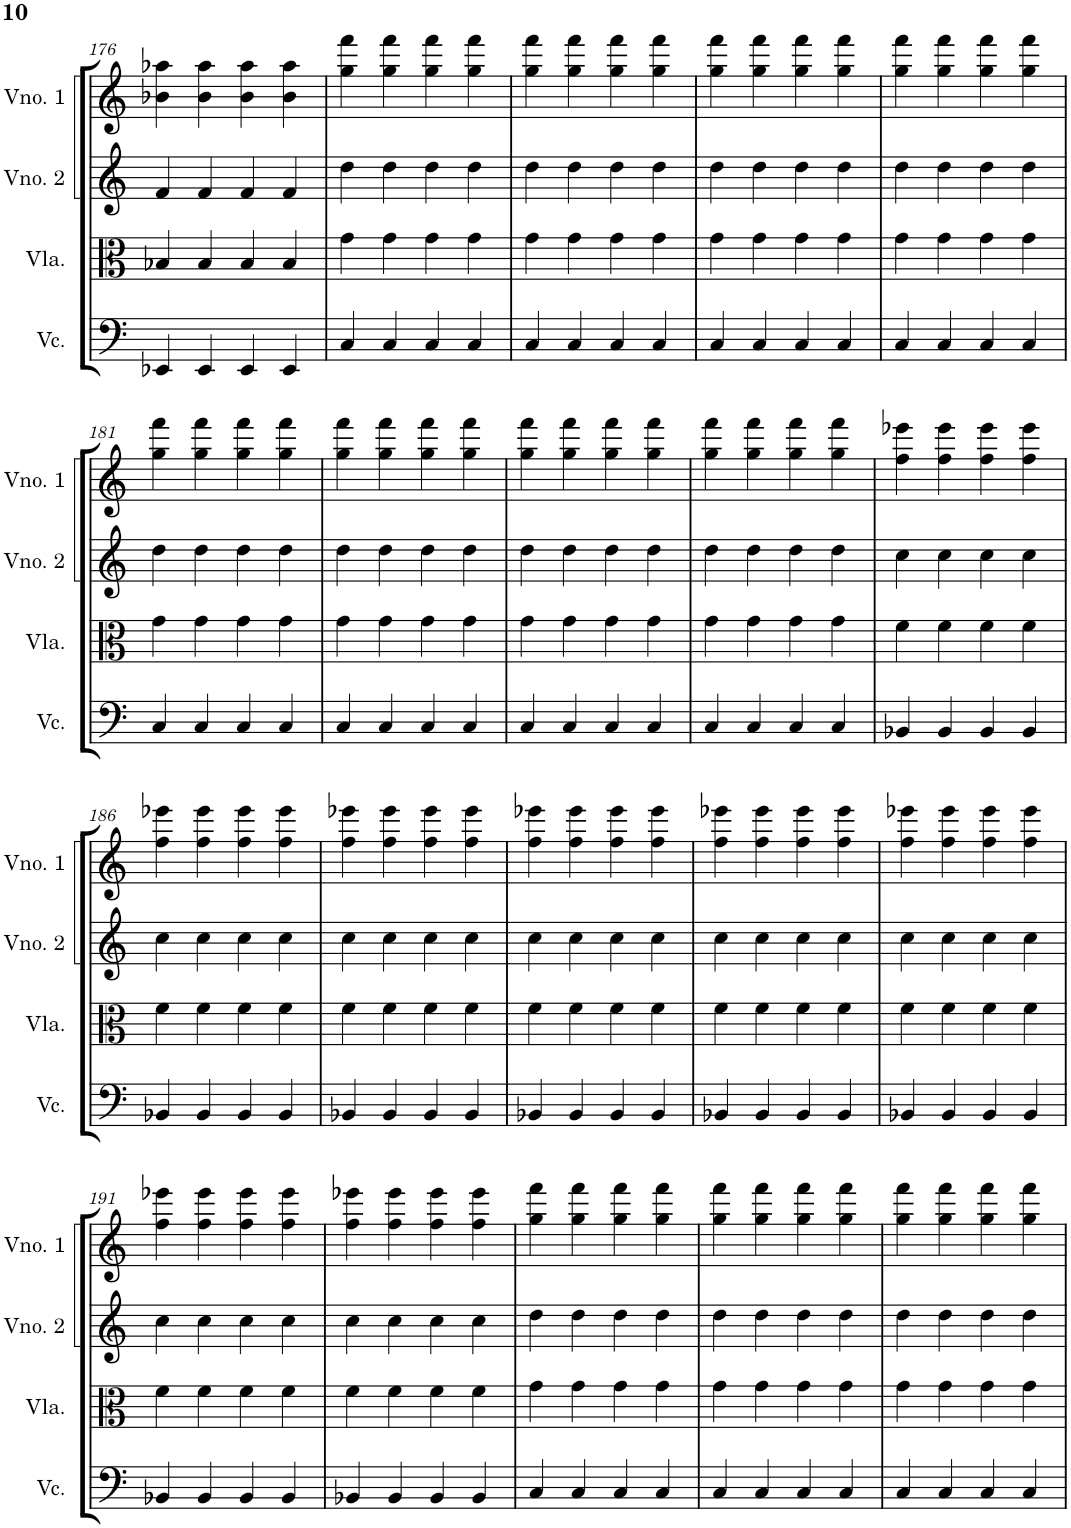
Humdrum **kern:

**kern	**kern	**kern	**kern
*part4	*part3	*part2	*part1
*staff4	*staff3	*staff2	*staff1
*I"Violoncelo	*I"Viola	*I"Violino 2	*I"Violino 1
*I'Vc.	*I'Vla.	*I'Vno. 2	*I'Vno. 1
!!LO:PB:g=z
*clefF4	*clefC3	*clefG2	*clefG2
*k[]	*k[]	*k[]	*k[]
*M2/2	*M2/2	*M2/2	*M2/2
*met(c|)	*met(c|)	*met(c|)	*met(c|)
=176	=176	=176	=176
4EE-X/	4B-X/	4f/	4b-X\ 4aa-X\
4EE-/	4B-/	4f/	4b-\ 4aa-\
4EE-/	4B-/	4f/	4b-\ 4aa-\
4EE-/	4B-/	4f/	4b-\ 4aa-\
=177	=177	=177	=177
4C/	4g\	4dd\	4gg\ 4fff\
4C/	4g\	4dd\	4gg\ 4fff\
4C/	4g\	4dd\	4gg\ 4fff\
4C/	4g\	4dd\	4gg\ 4fff\
=178	=178	=178	=178
4C/	4g\	4dd\	4gg\ 4fff\
4C/	4g\	4dd\	4gg\ 4fff\
4C/	4g\	4dd\	4gg\ 4fff\
4C/	4g\	4dd\	4gg\ 4fff\
=179	=179	=179	=179
4C/	4g\	4dd\	4gg\ 4fff\
4C/	4g\	4dd\	4gg\ 4fff\
4C/	4g\	4dd\	4gg\ 4fff\
4C/	4g\	4dd\	4gg\ 4fff\
=180	=180	=180	=180
4C/	4g\	4dd\	4gg\ 4fff\
4C/	4g\	4dd\	4gg\ 4fff\
4C/	4g\	4dd\	4gg\ 4fff\
4C/	4g\	4dd\	4gg\ 4fff\
!!LO:LB:g=z
=181	=181	=181	=181
4C/	4g\	4dd\	4gg\ 4fff\
4C/	4g\	4dd\	4gg\ 4fff\
4C/	4g\	4dd\	4gg\ 4fff\
4C/	4g\	4dd\	4gg\ 4fff\
=182	=182	=182	=182
4C/	4g\	4dd\	4gg\ 4fff\
4C/	4g\	4dd\	4gg\ 4fff\
4C/	4g\	4dd\	4gg\ 4fff\
4C/	4g\	4dd\	4gg\ 4fff\
=183	=183	=183	=183
4C/	4g\	4dd\	4gg\ 4fff\
4C/	4g\	4dd\	4gg\ 4fff\
4C/	4g\	4dd\	4gg\ 4fff\
4C/	4g\	4dd\	4gg\ 4fff\
=184	=184	=184	=184
4C/	4g\	4dd\	4gg\ 4fff\
4C/	4g\	4dd\	4gg\ 4fff\
4C/	4g\	4dd\	4gg\ 4fff\
4C/	4g\	4dd\	4gg\ 4fff\
=185	=185	=185	=185
4BB-X/	4f\	4cc\	4ff\ 4eee-X\
4BB-/	4f\	4cc\	4ff\ 4eee-\
4BB-/	4f\	4cc\	4ff\ 4eee-\
4BB-/	4f\	4cc\	4ff\ 4eee-\
!!LO:LB:g=z
=186	=186	=186	=186
4BB-X/	4f\	4cc\	4ff\ 4eee-X\
4BB-/	4f\	4cc\	4ff\ 4eee-\
4BB-/	4f\	4cc\	4ff\ 4eee-\
4BB-/	4f\	4cc\	4ff\ 4eee-\
=187	=187	=187	=187
4BB-X/	4f\	4cc\	4ff\ 4eee-X\
4BB-/	4f\	4cc\	4ff\ 4eee-\
4BB-/	4f\	4cc\	4ff\ 4eee-\
4BB-/	4f\	4cc\	4ff\ 4eee-\
=188	=188	=188	=188
4BB-X/	4f\	4cc\	4ff\ 4eee-X\
4BB-/	4f\	4cc\	4ff\ 4eee-\
4BB-/	4f\	4cc\	4ff\ 4eee-\
4BB-/	4f\	4cc\	4ff\ 4eee-\
=189	=189	=189	=189
4BB-X/	4f\	4cc\	4ff\ 4eee-X\
4BB-/	4f\	4cc\	4ff\ 4eee-\
4BB-/	4f\	4cc\	4ff\ 4eee-\
4BB-/	4f\	4cc\	4ff\ 4eee-\
=190	=190	=190	=190
4BB-X/	4f\	4cc\	4ff\ 4eee-X\
4BB-/	4f\	4cc\	4ff\ 4eee-\
4BB-/	4f\	4cc\	4ff\ 4eee-\
4BB-/	4f\	4cc\	4ff\ 4eee-\
!!LO:LB:g=z
=191	=191	=191	=191
4BB-X/	4f\	4cc\	4ff\ 4eee-X\
4BB-/	4f\	4cc\	4ff\ 4eee-\
4BB-/	4f\	4cc\	4ff\ 4eee-\
4BB-/	4f\	4cc\	4ff\ 4eee-\
=192	=192	=192	=192
4BB-X/	4f\	4cc\	4ff\ 4eee-X\
4BB-/	4f\	4cc\	4ff\ 4eee-\
4BB-/	4f\	4cc\	4ff\ 4eee-\
4BB-/	4f\	4cc\	4ff\ 4eee-\
=193	=193	=193	=193
4C/	4g\	4dd\	4gg\ 4fff\
4C/	4g\	4dd\	4gg\ 4fff\
4C/	4g\	4dd\	4gg\ 4fff\
4C/	4g\	4dd\	4gg\ 4fff\
=194	=194	=194	=194
4C/	4g\	4dd\	4gg\ 4fff\
4C/	4g\	4dd\	4gg\ 4fff\
4C/	4g\	4dd\	4gg\ 4fff\
4C/	4g\	4dd\	4gg\ 4fff\
=195	=195	=195	=195
4C/	4g\	4dd\	4gg\ 4fff\
4C/	4g\	4dd\	4gg\ 4fff\
4C/	4g\	4dd\	4gg\ 4fff\
4C/	4g\	4dd\	4gg\ 4fff\
=	=	=	=
*-	*-	*-	*-
